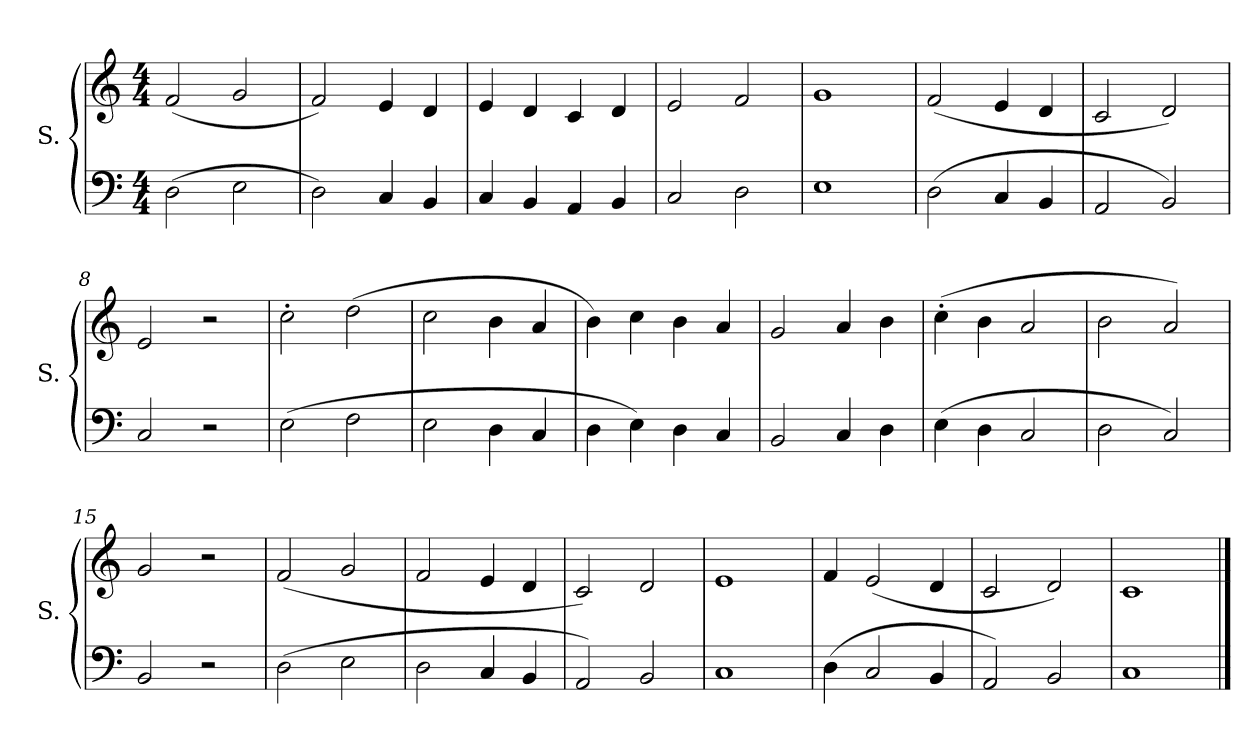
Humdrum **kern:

**kern	**kern
*part2	*part1
*staff2	*staff1
*I"S.	*I"S.
*I'S.	*I'S.
*clefF4	*clefG2
*k[]	*k[]
*M4/4	*M4/4
*MM104	*MM104
=1	=1
(2D\	(2f/
2E\	2g/
=2	=2
2D\)	2f/)
4C/	4e/
4BB/	4d/
=3	=3
4C/	4e/
4BB/	4d/
4AA/	4c/
4BB/	4d/
=4	=4
2C/	2e/
2D\	2f/
=5	=5
1E	1g
=6	=6
(2D\	(2f/
4C/	4e/
4BB/	4d/
=7	=7
2AA/	2c/
2BB/)	2d/)
!!LO:LB:g=z
=8	=8
2C/	2e/
2r	2r
=9	=9
(2E\	2cc'\
2F\	(2dd\
=10	=10
2E\	2cc\
4D\	4b\
4C/	4a/
=11	=11
4D\	4b\)
4E\)	4cc\
4D\	4b\
4C/	4a/
=12	=12
2BB/	2g/
4C/	4a/
4D\	4b\
=13	=13
(4E\	(4cc'\
4D\	4b\
2C/	2a/
=14	=14
2D\	2b\
2C/)	2a/)
!!LO:PB:g=z
=15	=15
2BB/	2g/
2r	2r
=16	=16
(2D\	(2f/
2E\	2g/
=17	=17
2D\	2f/
4C/	4e/
4BB/	4d/
=18	=18
2AA/)	2c/)
2BB/	2d/
=19	=19
1C	1e
=20	=20
(4D\	4f/
2C/	(2e/
4BB/	4d/
=21	=21
2AA/)	2c/
2BB/	2d/)
=22	=22
1C	1c
==	==
*-	*-
